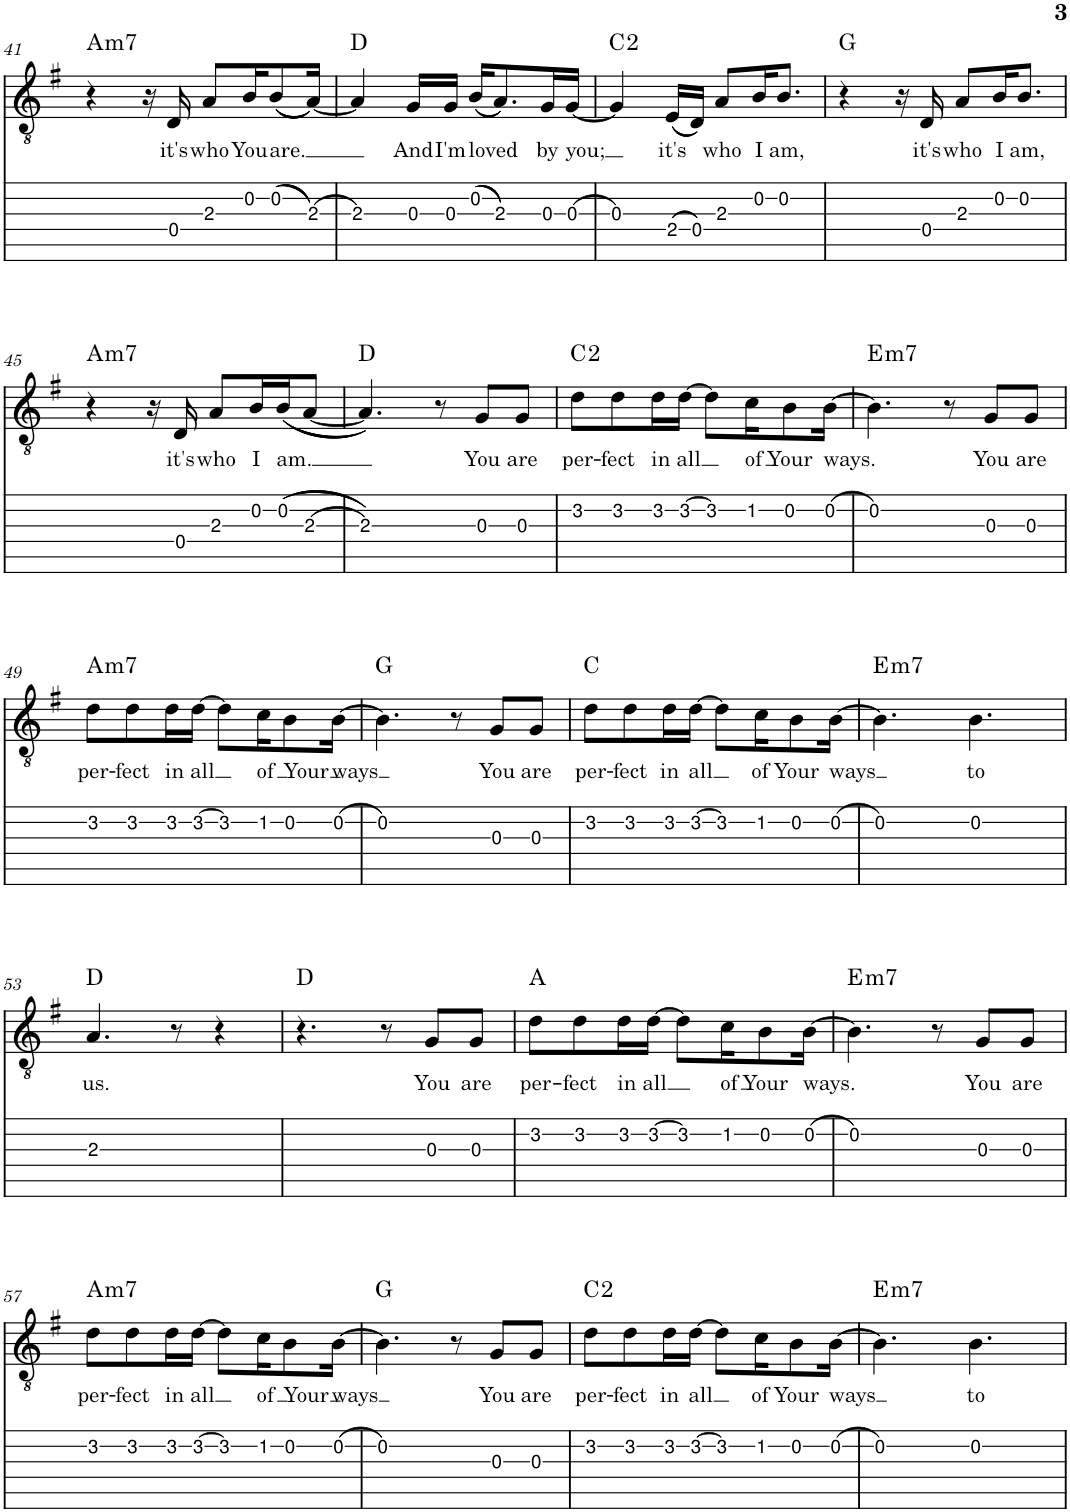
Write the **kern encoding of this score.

**kern	**kern	**text	**harte
*part1	*part1	*part1	*part1
*staff2	*staff1	*staff1	*
*I"Guitar	*	*	*
*I'Guit.	*	*	*
!!LO:PB:g=z
*	*clefGv2	*	*
*k[f#]	*k[f#]	*	*
*M6/8	*M6/8	*	*
=41	=41	=41	=41
!	!	!	!LO:H:kt=m7
4r	4r	.	A:min7
16r	16r	.	.
!	!	!LO:LY:b	!
16D	16D/	it's	.
!	!	!LO:LY:b	!
8AL	8A/L	who	.
!	!	!LO:LY:b	!
16BK	16B/K	You	.
!	!	!LO:LY:b	!
8B	((8B/	are.	.
[16AJk	[16A/Jk))	.	.
=42	=42	=42	=42
4A]	4A/]	.	D:maj
!	!	!LO:LY:b	!
16GLL	16G/LL	And	.
!	!	!LO:LY:b	!
16GJJ	16G/JJ	I'm	.
!	!	!LO:LY:b	!
16BKL	((16B/KL	loved	.
8.A	8.A/))	.	.
!	!	!LO:LY:b	!
16GL	16G/L	by	.
!	!	!LO:LY:b	!
[16GJJ	[16G/JJ	you;	.
=43	=43	=43	=43
4G]	4G/]	.	C:maj(2)
!	!	!LO:LY:b	!
16ELL	((16E/LL	it's	.
16DJJ	16D/JJ))	.	.
!	!	!LO:LY:b	!
8AL	8A/L	who	.
!	!	!LO:LY:b	!
16BK	16B/K	I	.
!	!	!LO:LY:b	!
8.BJ	8.B/J	am,	.
=44	=44	=44	=44
4r	4r	.	G:maj
16r	16r	.	.
!	!	!LO:LY:b	!
16D	16D/	it's	.
!	!	!LO:LY:b	!
8AL	8A/L	who	.
!	!	!LO:LY:b	!
16BK	16B/K	I	.
!	!	!LO:LY:b	!
8.BJ	8.B/J	am,	.
!!LO:LB:g=z
=45	=45	=45	=45
!	!	!	!LO:H:kt=m7
4r	4r	.	A:min7
16r	16r	.	.
!	!	!LO:LY:b	!
16D	16D/	it's	.
!	!	!LO:LY:b	!
8AL	8A/L	who	.
!	!	!LO:LY:b	!
16BL	16B/L	I	.
!	!	!LO:LY:b	!
16BJ	((16B/J	am.	.
[8AJ	[8A/J	.	.
=46	=46	=46	=46
4.A]	4.A/]))	.	D:maj
8r	8r	.	.
!	!	!LO:LY:b	!
8GL	8G/L	You	.
!	!	!LO:LY:b	!
8GJ	8G/J	are	.
=47	=47	=47	=47
!	!	!LO:LY:b	!
8dL	8d\L	per-	C:maj(2)
!	!	!LO:LY:b	!
8d	8d\	-fect	.
!	!	!LO:LY:b	!
16dL	16d\L	in all	.
[16dJJ	[16d\JJ	.	.
8dL]	8d\L]	.	.
!	!	!LO:LY:b	!
16cK	16c\K	of	.
!	!	!LO:LY:b	!
8B	8B\	Your	.
!	!	!LO:LY:b	!
[16BJk	[16B\Jk	ways.	.
=48	=48	=48	=48
!	!	!	!LO:H:kt=m7
4.B]	4.B\]	.	E:min7
8r	8r	.	.
!	!	!LO:LY:b	!
8GL	8G/L	You	.
!	!	!LO:LY:b	!
8GJ	8G/J	are	.
!!LO:LB:g=z
=49	=49	=49	=49
!	!	!LO:LY:b	!LO:H:kt=m7
8dL	8d\L	per-	A:min7
!	!	!LO:LY:b	!
8d	8d\	-fect	.
!	!	!LO:LY:b	!
16dL	16d\L	in all	.
[16dJJ	[16d\JJ	.	.
8dL]	8d\L]	.	.
!	!	!LO:LY:b	!
16cK	16c\K	of	.
!	!	!LO:LY:b	!
8B	8B\	Your	.
!	!	!LO:LY:b	!
[16BJk	[16B\Jk	ways	.
=50	=50	=50	=50
4.B]	4.B\]	.	G:maj
8r	8r	.	.
!	!	!LO:LY:b	!
8GL	8G/L	You	.
!	!	!LO:LY:b	!
8GJ	8G/J	are	.
=51	=51	=51	=51
!	!	!LO:LY:b	!
8dL	8d\L	per-	C:maj
!	!	!LO:LY:b	!
8d	8d\	-fect	.
!	!	!LO:LY:b	!
16dL	16d\L	in	.
!	!	!LO:LY:b	!
[16dJJ	[16d\JJ	all	.
8dL]	8d\L]	.	.
!	!	!LO:LY:b	!
16cK	16c\K	of	.
!	!	!LO:LY:b	!
8B	8B\	Your	.
!	!	!LO:LY:b	!
[16BJk	[16B\Jk	ways	.
=52	=52	=52	=52
!	!	!	!LO:H:kt=m7
4.B]	4.B\]	.	E:min7
!	!	!LO:LY:b	!
4.B	4.B\	to	.
!!LO:LB:g=z
=53	=53	=53	=53
!	!	!LO:LY:b	!
4.A	4.A/	us.	D:maj
8r	8r	.	.
4r	4r	.	.
=54	=54	=54	=54
4.r	4.r	.	D:maj
8r	8r	.	.
!	!	!LO:LY:b	!
8GL	8G/L	You	.
!	!	!LO:LY:b	!
8GJ	8G/J	are	.
=55	=55	=55	=55
!	!	!LO:LY:b	!
8dL	8d\L	per-	A:maj
!	!	!LO:LY:b	!
8d	8d\	-fect	.
!	!	!LO:LY:b	!
16dL	16d\L	in all	.
[16dJJ	[16d\JJ	.	.
8dL]	8d\L]	.	.
!	!	!LO:LY:b	!
16cK	16cn\K	of	.
!	!	!LO:LY:b	!
8B	8B\	Your	.
!	!	!LO:LY:b	!
[16BJk	[16B\Jk	ways.	.
=56	=56	=56	=56
!	!	!	!LO:H:kt=m7
4.B]	4.B\]	.	E:min7
8r	8r	.	.
!	!	!LO:LY:b	!
8GL	8G/L	You	.
!	!	!LO:LY:b	!
8GJ	8G/J	are	.
!!LO:LB:g=z
=57	=57	=57	=57
!	!	!LO:LY:b	!LO:H:kt=m7
8dL	8d\L	per-	A:min7
!	!	!LO:LY:b	!
8d	8d\	-fect	.
!	!	!LO:LY:b	!
16dL	16d\L	in all	.
[16dJJ	[16d\JJ	.	.
8dL]	8d\L]	.	.
!	!	!LO:LY:b	!
16cK	16c\K	of	.
!	!	!LO:LY:b	!
8B	8B\	Your	.
!	!	!LO:LY:b	!
[16BJk	[16B\Jk	ways	.
=58	=58	=58	=58
4.B]	4.B\]	.	G:maj
8r	8r	.	.
!	!	!LO:LY:b	!
8GL	8G/L	You	.
!	!	!LO:LY:b	!
8GJ	8G/J	are	.
=59	=59	=59	=59
!	!	!LO:LY:b	!
8dL	8d\L	per-	C:maj(2)
!	!	!LO:LY:b	!
8d	8d\	-fect	.
!	!	!LO:LY:b	!
16dL	16d\L	in	.
!	!	!LO:LY:b	!
[16dJJ	[16d\JJ	all	.
8dL]	8d\L]	.	.
!	!	!LO:LY:b	!
16cK	16c\K	of	.
!	!	!LO:LY:b	!
8B	8B\	Your	.
!	!	!LO:LY:b	!
[16BJk	[16B\Jk	ways	.
=60	=60	=60	=60
!	!	!	!LO:H:kt=m7
4.B]	4.B\]	.	E:min7
!	!	!LO:LY:b	!
4.B	4.B\	to	.
=	=	=	=
*-	*-	*-	*-
